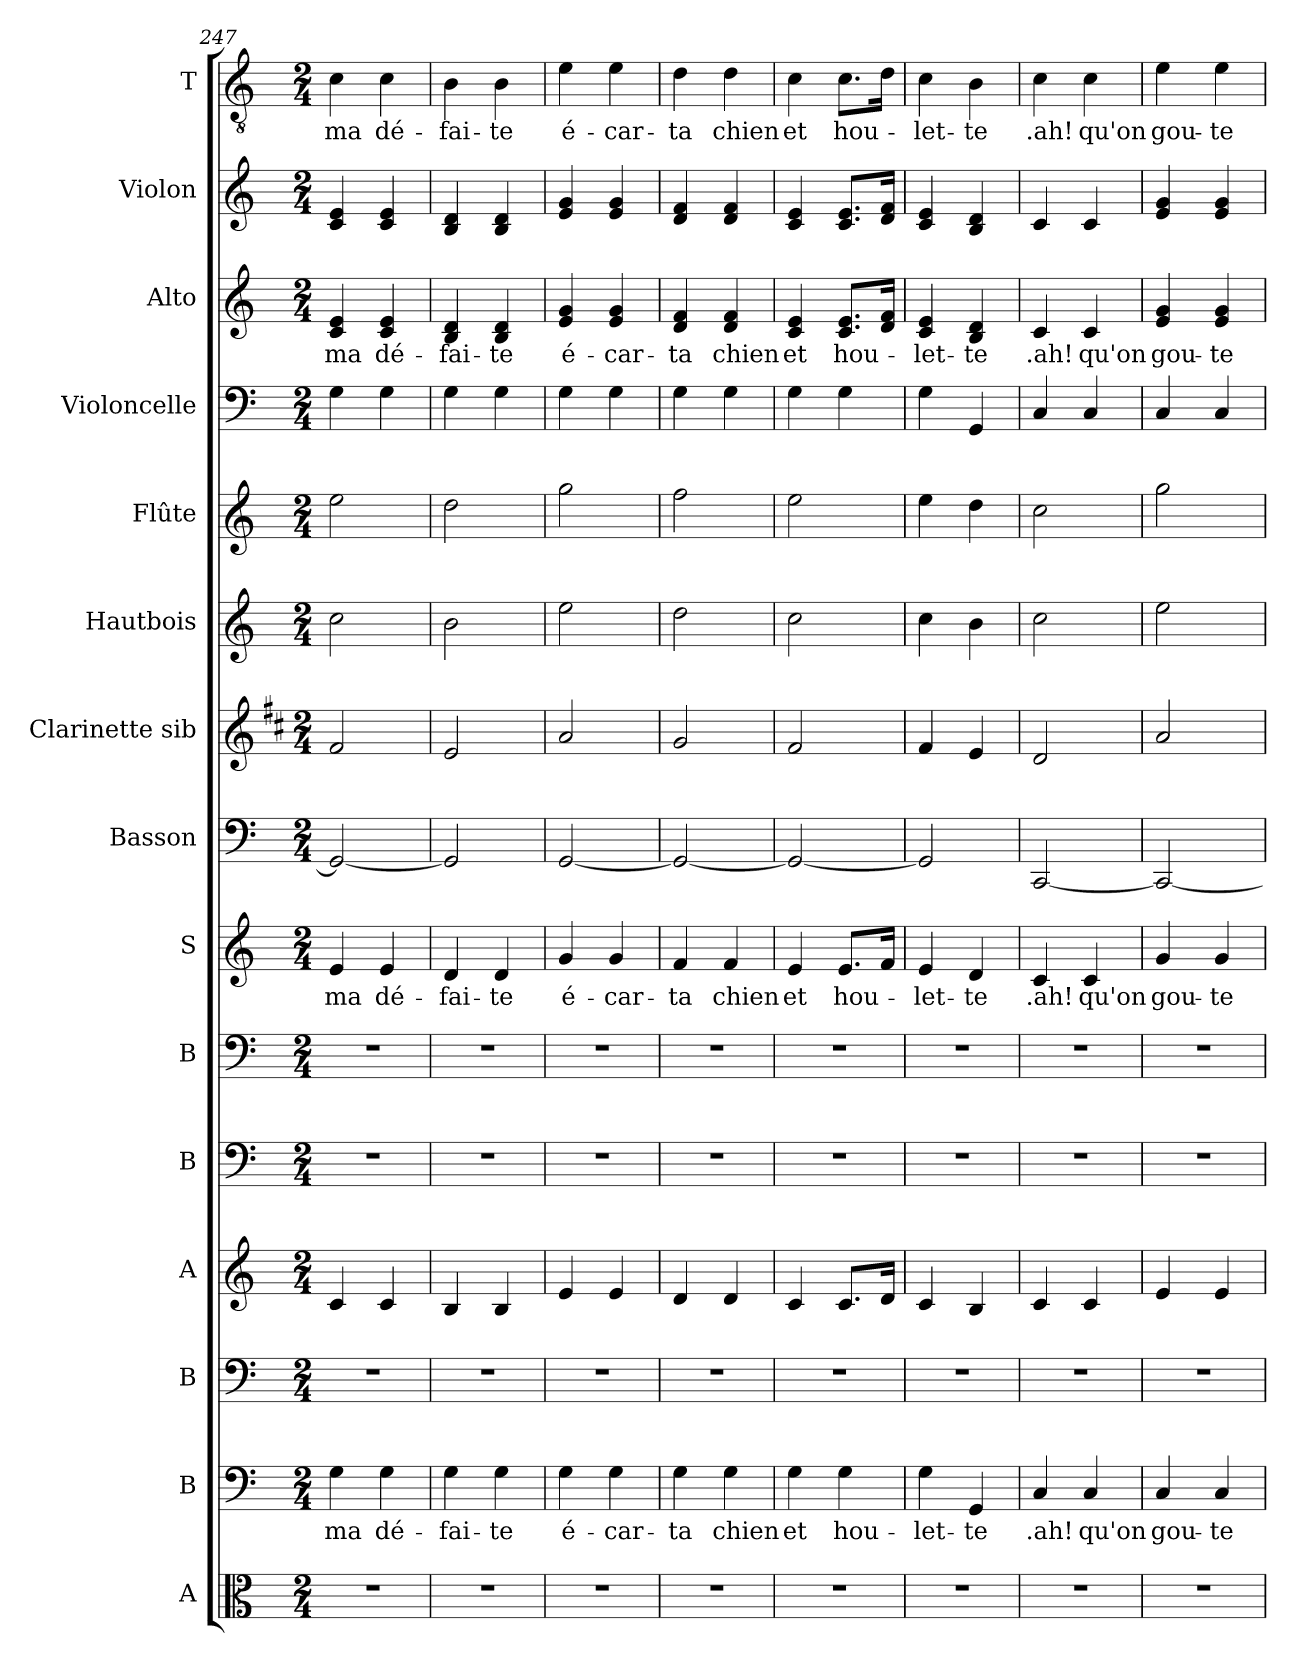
**kern	**kern	**text	**kern	**kern	**kern	**kern	**kern	**text	**kern	**kern	**kern	**kern	**kern	**kern	**text	**kern	**kern	**text
*part15	*part14	*part14	*part13	*part12	*part11	*part10	*part9	*part9	*part8	*part7	*part6	*part5	*part4	*part3	*part3	*part2	*part1	*part1
*staff15	*staff14	*staff14	*staff13	*staff12	*staff11	*staff10	*staff9	*staff9	*staff8	*staff7	*staff6	*staff5	*staff4	*staff3	*staff3	*staff2	*staff1	*staff1
*I"A	*I"B	*	*I"B	*I"A	*I"B	*I"B	*I"S	*	*I"Basson	*I"Clarinette sib	*I"Hautbois	*I"Flûte	*I"Violoncelle	*I"Alto	*	*I"Violon	*I"T	*
*I'A	*I'B	*	*I'B	*I'A	*I'B	*I'B	*I'S	*	*I'Bsn.	*I'Cl. Sib	*I'Hb.	*I'Fl.	*I'Vc.	*I'A	*	*I'Vln.	*I'T	*
*clefC3	*clefF4	*	*clefF4	*clefG2	*clefF4	*clefF4	*clefG2	*	*clefF4	*clefG2	*clefG2	*clefG2	*clefF4	*clefG2	*	*clefG2	*clefGv2	*
*	*	*	*	*	*	*	*	*	*	*ITrd1c2	*	*	*	*	*	*	*	*
*k[]	*k[]	*	*k[]	*k[]	*k[]	*k[]	*k[]	*	*k[]	*k[]	*k[]	*k[]	*k[]	*k[]	*	*k[]	*k[]	*
*C:	*C:	*	*C:	*C:	*C:	*C:	*C:	*	*C:	*C:	*C:	*C:	*C:	*C:	*	*C:	*C:	*
*M2/4	*M2/4	*	*M2/4	*M2/4	*M2/4	*M2/4	*M2/4	*	*M2/4	*M2/4	*M2/4	*M2/4	*M2/4	*M2/4	*	*M2/4	*M2/4	*
=247	=247	=247	=247	=247	=247	=247	=247	=247	=247	=247	=247	=247	=247	=247	=247	=247	=247	=247
!	!	!LO:LY:b	!	!	!	!	!	!LO:LY:b	!	!	!	!	!	!	!LO:LY:b	!	!	!LO:LY:b
2r	4G\	ma	2r	4c/	2r	2r	4e/	ma	2GG/_	2e/	2cc\	2ee\	4G\	4c/ 4e/	ma	4c/ 4e/	4c\	ma
!	!	!LO:LY:b	!	!	!	!	!	!LO:LY:b	!	!	!	!	!	!	!LO:LY:b	!	!	!LO:LY:b
.	4G\	dé-	.	4c/	.	.	4e/	dé-	.	.	.	.	4G\	4c/ 4e/	dé-	4c/ 4e/	4c\	dé-
=248	=248	=248	=248	=248	=248	=248	=248	=248	=248	=248	=248	=248	=248	=248	=248	=248	=248	=248
!	!	!LO:LY:b	!	!	!	!	!	!LO:LY:b	!	!	!	!	!	!	!LO:LY:b	!	!	!LO:LY:b
2r	4G\	-fai-	2r	4B/	2r	2r	4d/	-fai-	2GG/]	2d/	2b\	2dd\	4G\	4B/ 4d/	-fai-	4B/ 4d/	4B\	-fai-
!	!	!LO:LY:b	!	!	!	!	!	!LO:LY:b	!	!	!	!	!	!	!LO:LY:b	!	!	!LO:LY:b
.	4G\	-te	.	4B/	.	.	4d/	-te	.	.	.	.	4G\	4B/ 4d/	-te	4B/ 4d/	4B\	-te
!!LO:PB:g=z
=249	=249	=249	=249	=249	=249	=249	=249	=249	=249	=249	=249	=249	=249	=249	=249	=249	=249	=249
!	!	!LO:LY:b	!	!	!	!	!	!LO:LY:b	!	!	!	!	!	!	!LO:LY:b	!	!	!LO:LY:b
2r	4G\	é-	2r	4e/	2r	2r	4g/	é-	[2GG/	2g/	2ee\	2gg\	4G\	4e/ 4g/	é-	4e/ 4g/	4e\	é-
!	!	!LO:LY:b	!	!	!	!	!	!LO:LY:b	!	!	!	!	!	!	!LO:LY:b	!	!	!LO:LY:b
.	4G\	-car-	.	4e/	.	.	4g/	-car-	.	.	.	.	4G\	4e/ 4g/	-car-	4e/ 4g/	4e\	-car-
=250	=250	=250	=250	=250	=250	=250	=250	=250	=250	=250	=250	=250	=250	=250	=250	=250	=250	=250
!	!	!LO:LY:b	!	!	!	!	!	!LO:LY:b	!	!	!	!	!	!	!LO:LY:b	!	!	!LO:LY:b
2r	4G\	-ta	2r	4d/	2r	2r	4f/	-ta	2GG/_	2f/	2dd\	2ff\	4G\	4d/ 4f/	-ta	4d/ 4f/	4d\	-ta
!	!	!LO:LY:b	!	!	!	!	!	!LO:LY:b	!	!	!	!	!	!	!LO:LY:b	!	!	!LO:LY:b
.	4G\	chien	.	4d/	.	.	4f/	chien	.	.	.	.	4G\	4d/ 4f/	chien	4d/ 4f/	4d\	chien
=251	=251	=251	=251	=251	=251	=251	=251	=251	=251	=251	=251	=251	=251	=251	=251	=251	=251	=251
!	!	!LO:LY:b	!	!	!	!	!	!LO:LY:b	!	!	!	!	!	!	!LO:LY:b	!	!	!LO:LY:b
2r	4G\	et	2r	4c/	2r	2r	4e/	et	2GG/_	2e/	2cc\	2ee\	4G\	4c/ 4e/	et	4c/ 4e/	4c\	et
!	!	!LO:LY:b	!	!	!	!	!	!LO:LY:b	!	!	!	!	!	!	!LO:LY:b	!	!	!LO:LY:b
.	4G\	hou-	.	8.c/L	.	.	8.e/L	hou-	.	.	.	.	4G\	8.c/ 8.e/L	hou-	8.c/ 8.e/L	8.c\L	hou-
.	.	.	.	16d/Jk	.	.	16f/Jk	.	.	.	.	.	.	16d/ 16f/Jk	.	16d/ 16f/Jk	16d\Jk	.
=252	=252	=252	=252	=252	=252	=252	=252	=252	=252	=252	=252	=252	=252	=252	=252	=252	=252	=252
!	!	!LO:LY:b	!	!	!	!	!	!LO:LY:b	!	!	!	!	!	!	!LO:LY:b	!	!	!LO:LY:b
2r	4G\	-let-	2r	4c/	2r	2r	4e/	-let-	2GG/]	4e/	4cc\	4ee\	4G\	4c/ 4e/	-let-	4c/ 4e/	4c\	-let-
!	!	!LO:LY:b	!	!	!	!	!	!LO:LY:b	!	!	!	!	!	!	!LO:LY:b	!	!	!LO:LY:b
.	4GG/	-te	.	4B/	.	.	4d/	-te	.	4d/	4b\	4dd\	4GG/	4B/ 4d/	-te	4B/ 4d/	4B\	-te
!!LO:PB:g=z
=253	=253	=253	=253	=253	=253	=253	=253	=253	=253	=253	=253	=253	=253	=253	=253	=253	=253	=253
!	!	!LO:LY:b	!	!	!	!	!	!LO:LY:b	!	!	!	!	!	!	!LO:LY:b	!	!	!LO:LY:b
2r	4C/	.ah!	2r	4c/	2r	2r	4c/	.ah!	[2CC/	2c/	2cc\	2cc\	4C/	4c/	.ah!	4c/	4c\	.ah!
!	!	!LO:LY:b	!	!	!	!	!	!LO:LY:b	!	!	!	!	!	!	!LO:LY:b	!	!	!LO:LY:b
.	4C/	qu'on	.	4c/	.	.	4c/	qu'on	.	.	.	.	4C/	4c/	qu'on	4c/	4c\	qu'on
=254	=254	=254	=254	=254	=254	=254	=254	=254	=254	=254	=254	=254	=254	=254	=254	=254	=254	=254
!	!	!LO:LY:b	!	!	!	!	!	!LO:LY:b	!	!	!	!	!	!	!LO:LY:b	!	!	!LO:LY:b
2r	4C/	gou-	2r	4e/	2r	2r	4g/	gou-	2CC/_	2g/	2ee\	2gg\	4C/	4e/ 4g/	gou-	4e/ 4g/	4e\	gou-
!	!	!LO:LY:b	!	!	!	!	!	!LO:LY:b	!	!	!	!	!	!	!LO:LY:b	!	!	!LO:LY:b
.	4C/	-te	.	4e/	.	.	4g/	-te	.	.	.	.	4C/	4e/ 4g/	-te	4e/ 4g/	4e\	-te
=	=	=	=	=	=	=	=	=	=	=	=	=	=	=	=	=	=	=
*-	*-	*-	*-	*-	*-	*-	*-	*-	*-	*-	*-	*-	*-	*-	*-	*-	*-	*-
